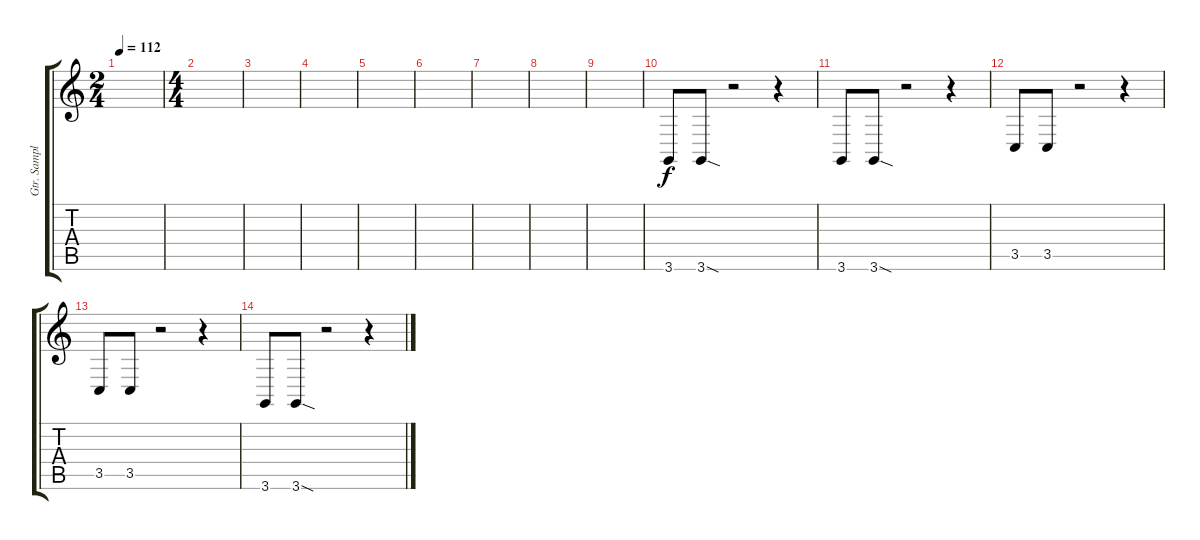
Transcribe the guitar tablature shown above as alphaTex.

\track ("Gtr. Sampler" "Gtr. Sampl") {instrument lead2sawtooth}
\staff {score tabs}
\tuning (E4 B3 G3 D3 A2 E2) {hide}
\ts (2 4)
\tempo 112
\clef g2
\ks c
|
\ts (4 4)
|
|
|
|
|
|
|
|
3.6.8 3.6{sod}.8 r.2 r.4 |
3.6.8 3.6{sod}.8 r.2 r.4 |
3.5.8 3.5.8 r.2 r.4 |
3.5.8 3.5.8 r.2 r.4 |
3.6.8 3.6{sod}.8 r.2 r.4
